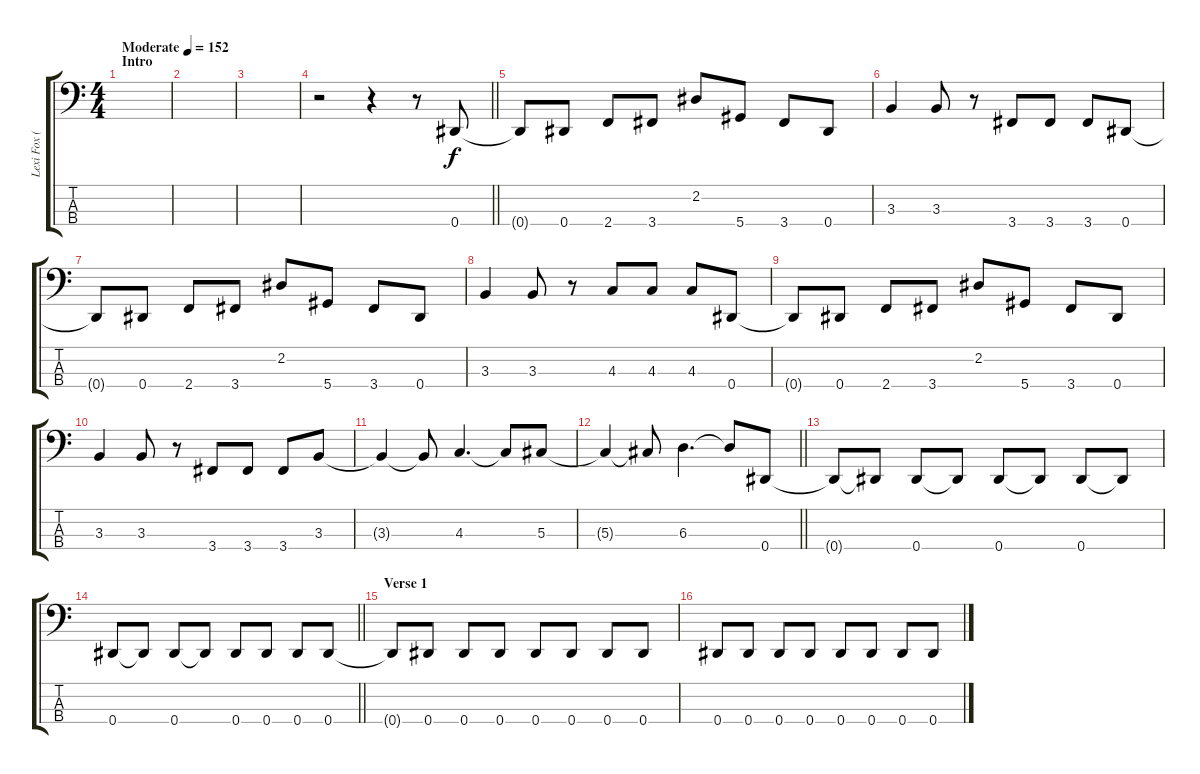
\track ("Lexi Fox (Bass)" "Lexi Fox (") {instrument electricbassfinger}
\staff {score tabs}
\tuning (Gb2 Db2 Ab1 Eb1) {hide}
\ts (4 4)
\section ("" "Intro")
\tempo (152 "Moderate")
\clef f4
\ks c
|
|
|
\barLineRight lightlight
r.2 r.4 r.8 0.4.8 |
\section ("" "")
0.4{t}.8 0.4.8 2.4.8 3.4.8 2.2.8 5.4.8 3.4.8 0.4.8 |
3.3.4 3.3.8 r.8 3.4.8 3.4.8 3.4.8 0.4.8 |
0.4{t}.8 0.4.8 2.4.8 3.4.8 2.2.8 5.4.8 3.4.8 0.4.8 |
3.3.4 3.3.8 r.8 4.3.8 4.3.8 4.3.8 0.4.8 |
0.4{t}.8 0.4.8 2.4.8 3.4.8 2.2.8 5.4.8 3.4.8 0.4.8 |
3.3.4 3.3.8 r.8 3.4.8 3.4.8 3.4.8 3.3.8 |
3.3{t}.4 3.3{t}.8 4.3.4{d} 4.3{t}.8 5.3.8 |
\barLineRight lightlight
5.3{t}.4 5.3{t}.8 6.3.4{d} 6.3{t}.8 0.4.8 |
0.4{t}.8 0.4{t}.8 0.4.8 0.4{t}.8 0.4.8 0.4{t}.8 0.4.8 0.4{t}.8 |
\barLineRight lightlight
0.4.8 0.4{t}.8 0.4.8 0.4{t}.8 0.4.8 0.4.8 0.4.8 0.4.8 |
\section ("" "Verse 1")
0.4{t}.8 0.4.8 0.4.8 0.4.8 0.4.8 0.4.8 0.4.8 0.4.8 |
0.4.8 0.4.8 0.4.8 0.4.8 0.4.8 0.4.8 0.4.8 0.4.8
